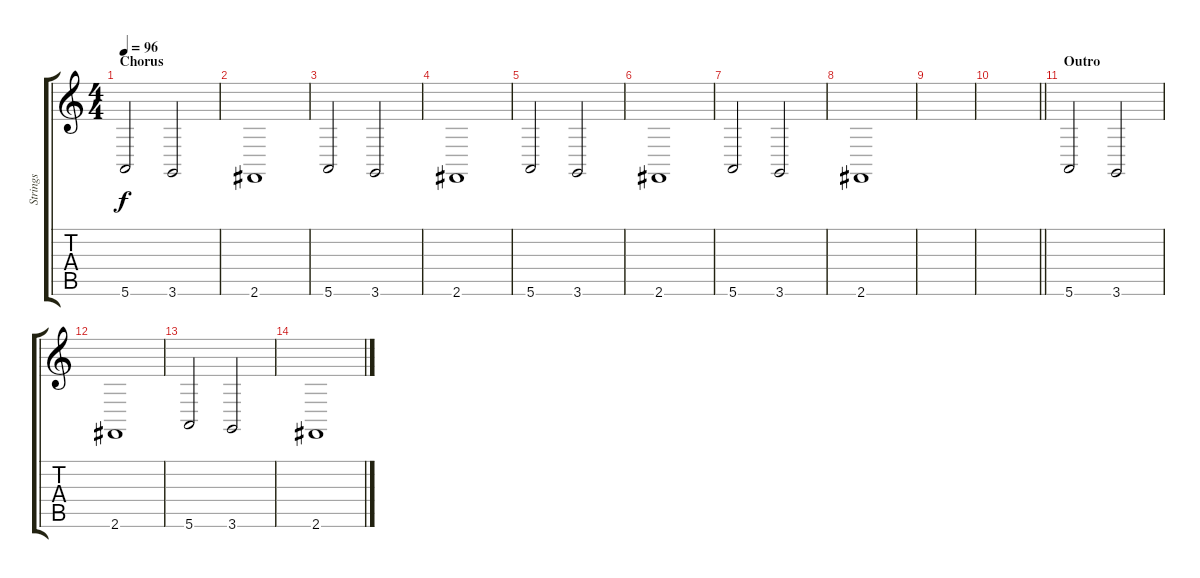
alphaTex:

\track ("Strings" "Strings") {instrument stringensemble1}
\staff {score tabs}
\tuning (E4 B3 G3 D3 A2 E2) {hide}
\ts (4 4)
\section ("" "Chorus")
\tempo 96
\clef g2
\ks c
5.6.2{dy f} 3.6.2 |
2.6.1 |
5.6.2 3.6.2 |
2.6.1 |
5.6.2 3.6.2 |
2.6.1 |
5.6.2 3.6.2 |
2.6.1 |
|
\barLineRight lightlight
|
\section ("" "Outro")
5.6.2 3.6.2 |
2.6.1 |
5.6.2 3.6.2 |
2.6.1
